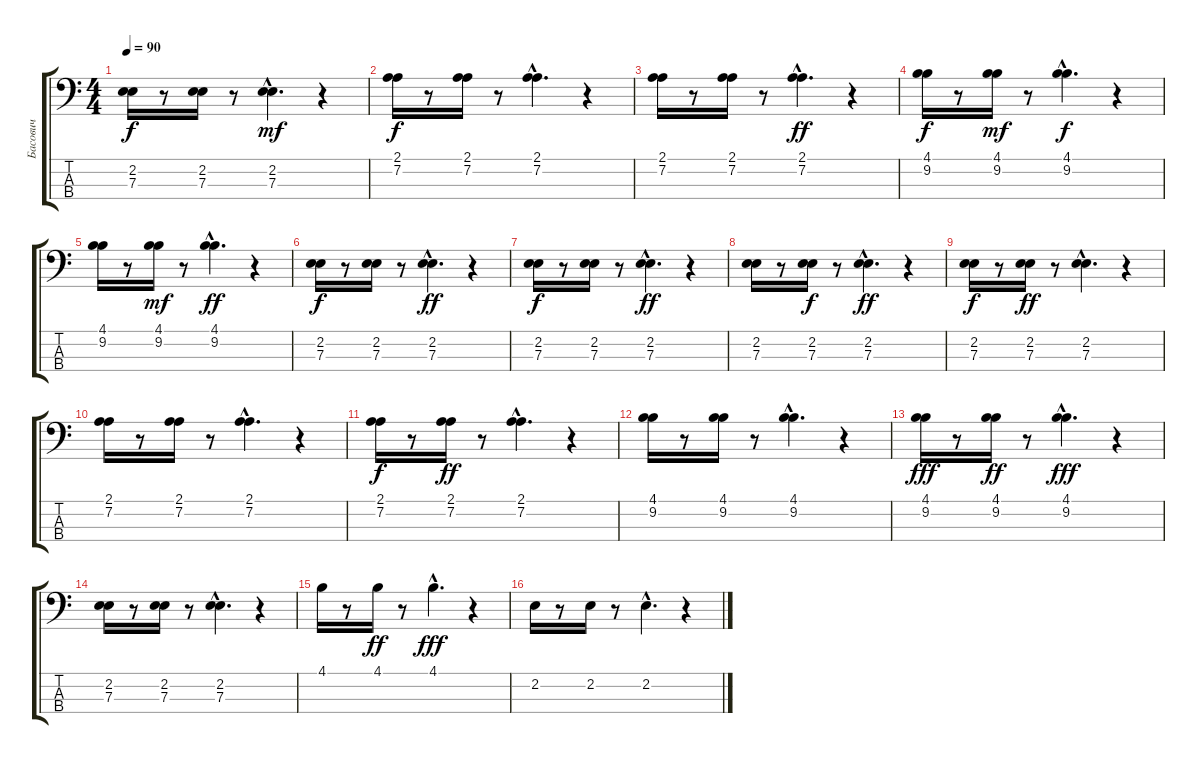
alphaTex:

\track ("Басович" "Басович") {instrument acousticbass}
\staff {score tabs}
\tuning (G2 D2 A1 E1) {hide}
\ts (4 4)
\tempo 90
\clef f4
\ks c
(2.2 7.3).16{dy f} r.8 (2.2 7.3).16 r.8 (2.2{hac} 7.3{hac}).4{d dy mf} r.4 |
(2.1 7.2).16{dy f} r.8 (2.1 7.2).16 r.8 (2.1{hac} 7.2{hac}).4{d} r.4 |
(2.1 7.2).16 r.8 (2.1 7.2).16 r.8 (2.1{hac} 7.2{hac}).4{d dy ff} r.4 |
(4.1 9.2).16{dy f} r.8 (4.1 9.2).16{dy mf} r.8 (4.1{hac} 9.2{hac}).4{d dy f} r.4 |
(4.1 9.2).16 r.8 (4.1 9.2).16{dy mf} r.8 (4.1{hac} 9.2{hac}).4{d dy ff} r.4 |
(2.2 7.3).16{dy f} r.8 (2.2 7.3).16 r.8 (2.2{hac} 7.3{hac}).4{d dy ff} r.4 |
(2.2 7.3).16{dy f} r.8 (2.2 7.3).16 r.8 (2.2{hac} 7.3{hac}).4{d dy ff} r.4 |
(2.2 7.3).16 r.8 (2.2 7.3).16{dy f} r.8 (2.2{hac} 7.3{hac}).4{d dy ff} r.4 |
(2.2 7.3).16{dy f} r.8 (2.2 7.3).16{dy ff} r.8 (2.2{hac} 7.3{hac}).4{d} r.4 |
(2.1 7.2).16 r.8 (2.1 7.2).16 r.8 (2.1{hac} 7.2{hac}).4{d} r.4 |
(2.1 7.2).16{dy f} r.8 (2.1 7.2).16{dy ff} r.8 (2.1{hac} 7.2{hac}).4{d} r.4 |
(4.1 9.2).16 r.8 (4.1 9.2).16 r.8 (4.1{hac} 9.2{hac}).4{d} r.4 |
(4.1 9.2).16{dy fff} r.8 (4.1 9.2).16{dy ff} r.8 (4.1{hac} 9.2{hac}).4{d dy fff} r.4 |
(2.2 7.3).16 r.8 (2.2 7.3).16{volume 12} r.8 (2.2{hac} 7.3{hac}).4{d volume 11} r.4 |
4.1.16{volume 10} r.8 4.1.16{dy ff volume 9} r.8 4.1{hac}.4{d dy fff volume 9} r.4 |
2.2.16{volume 7} r.8 2.2.16{volume 7} r.8 2.2{hac}.4{d volume 6} r.4
